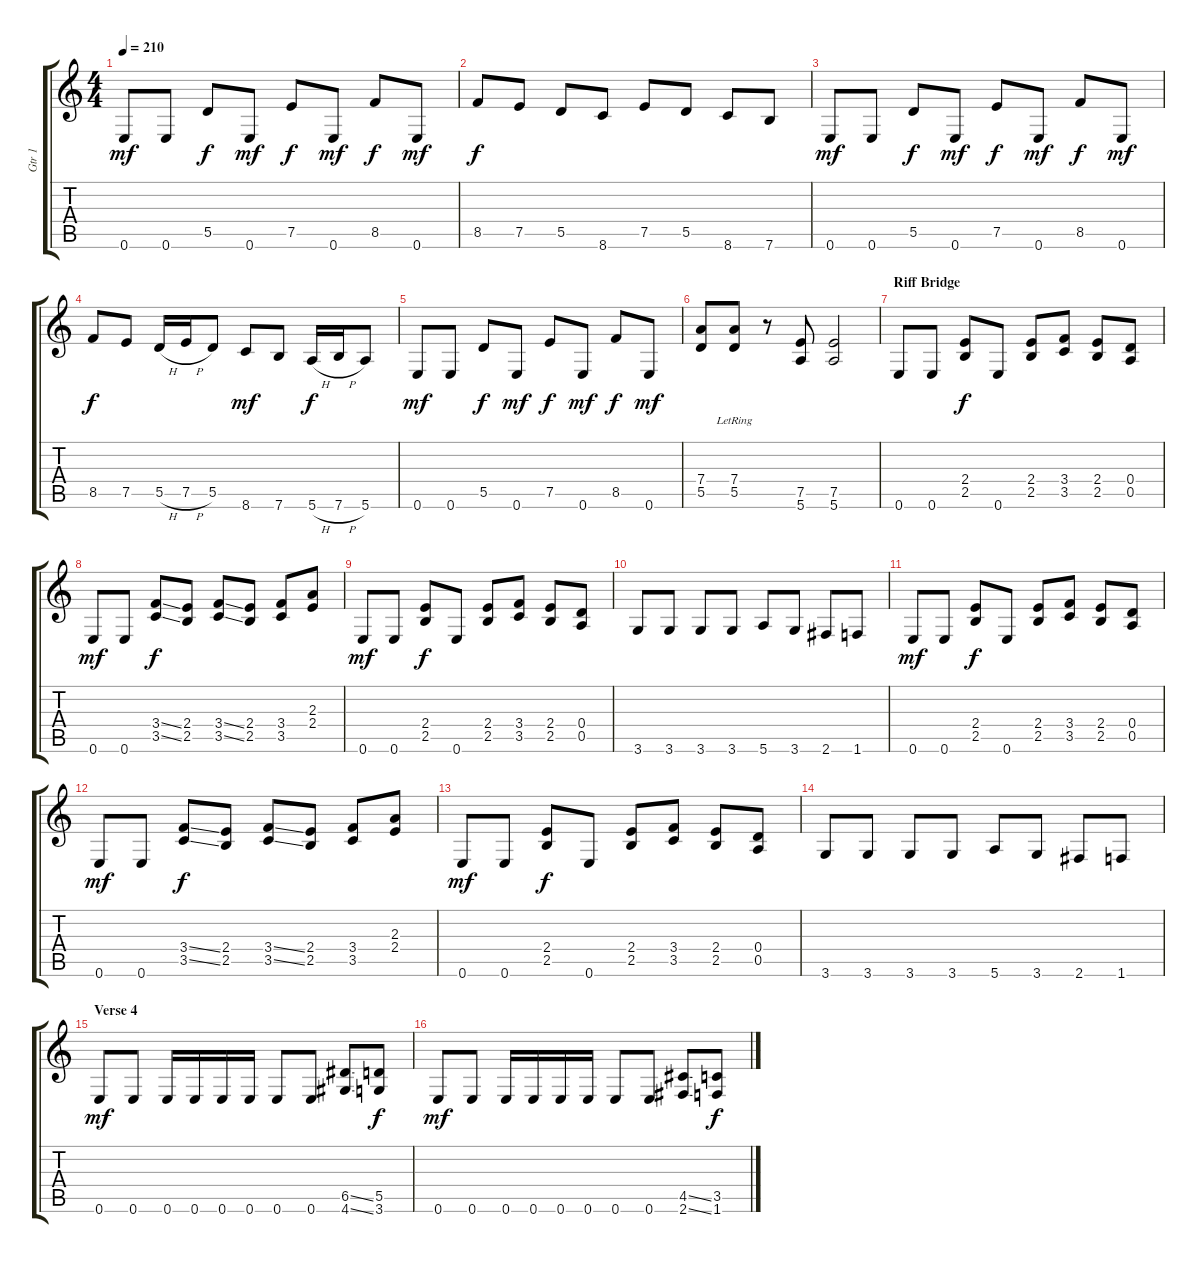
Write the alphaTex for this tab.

\track ("Gtr 1" "Gtr 1") {instrument distortionguitar}
\staff {score tabs}
\tuning (E4 B3 G3 D3 A2 E2) {hide}
\ts (4 4)
\tempo 210
\clef g2
\ks c
0.6.8{dy mf} 0.6.8 5.5.8{dy f} 0.6.8{dy mf} 7.5.8{dy f} 0.6.8{dy mf} 8.5.8{dy f} 0.6.8{dy mf} |
8.5.8{dy f} 7.5.8 5.5.8 8.6.8 7.5.8 5.5.8 8.6.8 7.6.8 |
0.6.8{dy mf} 0.6.8 5.5.8{dy f} 0.6.8{dy mf} 7.5.8{dy f} 0.6.8{dy mf} 8.5.8{dy f} 0.6.8{dy mf} |
8.5.8{dy f} 7.5.8 5.5{h}.16 7.5{h}.16 5.5.8 8.6.8{dy mf} 7.6.8 5.6{h}.16{dy f} 7.6{h}.16 5.6.8 |
0.6.8{dy mf} 0.6.8 5.5.8{dy f} 0.6.8{dy mf} 7.5.8{dy f} 0.6.8{dy mf} 8.5.8{dy f} 0.6.8{dy mf} |
(7.4 5.5).8 (7.4{lr} 5.5{lr}).8 r.8 (7.5 5.6).8 (7.5 5.6).2 |
\section ("" "Riff Bridge")
0.6.8 0.6.8 (2.4 2.5).8{dy f} 0.6.8 (2.4 2.5).8 (3.4 3.5).8 (2.4 2.5).8 (0.4 0.5).8 |
0.6.8{dy mf} 0.6.8 (3.4{ss} 3.5{ss}).8{dy f} (2.4 2.5).8 (3.4{ss} 3.5{ss}).8 (2.4 2.5).8 (3.4 3.5).8 (2.3 2.4).8 |
0.6.8{dy mf} 0.6.8 (2.4 2.5).8{dy f} 0.6.8 (2.4 2.5).8 (3.4 3.5).8 (2.4 2.5).8 (0.4 0.5).8 |
3.6.8 3.6.8 3.6.8 3.6.8 5.6.8 3.6.8 2.6.8 1.6.8 |
0.6.8{dy mf} 0.6.8 (2.4 2.5).8{dy f} 0.6.8 (2.4 2.5).8 (3.4 3.5).8 (2.4 2.5).8 (0.4 0.5).8 |
0.6.8{dy mf} 0.6.8 (3.4{ss} 3.5{ss}).8{dy f} (2.4 2.5).8 (3.4{ss} 3.5{ss}).8 (2.4 2.5).8 (3.4 3.5).8 (2.3 2.4).8 |
0.6.8{dy mf} 0.6.8 (2.4 2.5).8{dy f} 0.6.8 (2.4 2.5).8 (3.4 3.5).8 (2.4 2.5).8 (0.4 0.5).8 |
3.6.8 3.6.8 3.6.8 3.6.8 5.6.8 3.6.8 2.6.8 1.6.8 |
\section ("" "Verse 4")
0.6.8{dy mf} 0.6.8 0.6.16 0.6.16 0.6.16 0.6.16 0.6.8 0.6.8 (6.5{ss} 4.6{ss}).8 (5.5 3.6).8{dy f} |
0.6.8{dy mf} 0.6.8 0.6.16 0.6.16 0.6.16 0.6.16 0.6.8 0.6.8 (4.5{ss} 2.6{ss}).8 (3.5 1.6).8{dy f}
